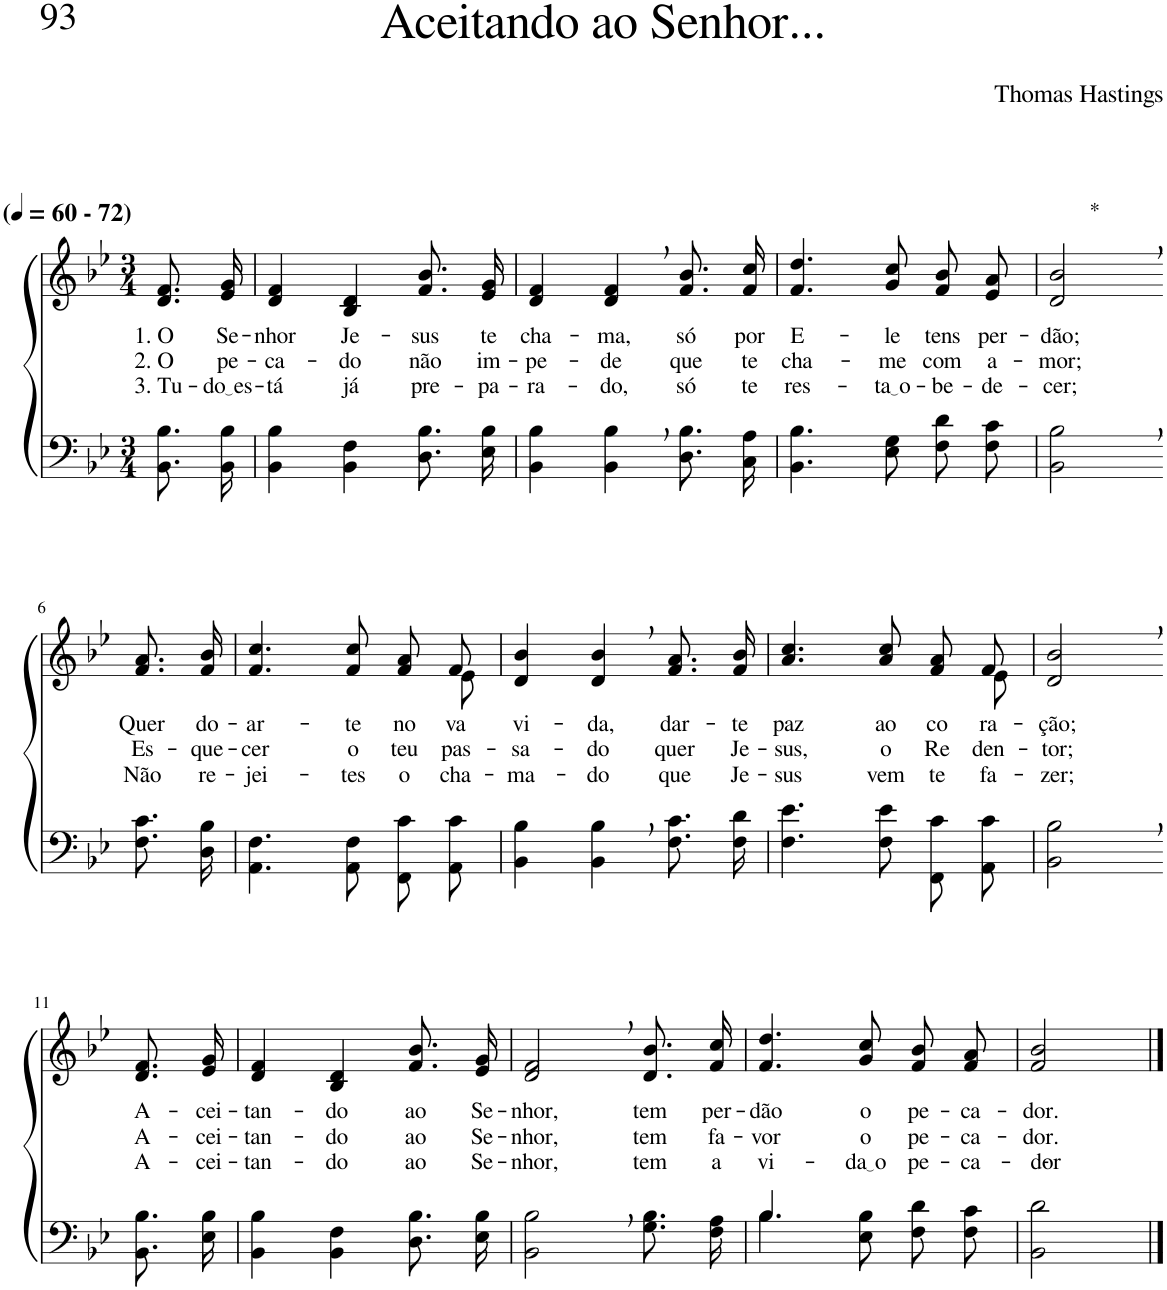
**kern	**kern	**text	**text	**text
*part2	*part1	*part1	*part1	*part1
*staff2	*staff1	*staff1	*staff1	*staff1
*I"Parte III e IV	*I"Parte I e II	*	*	*
*clefF4	*clefG2	*	*	*
*k[b-e-]	*k[b-e-]	*	*	*
*M3/4	*M3/4	*	*	*
*MM60	*MM60	*	*	*
=1	=1	=1	=1	=1
!	!LO:TX:a:B:t=(	!	!	!
!	!LO:TX:a:B:t=- 72)	!	!	!
!	!	!LO:LY:b	!LO:LY:b	!LO:LY:b
8.BB-\ 8.B-\L	8.d/ 8.f/L	1. O	2. O	3. Tu-
!	!	!LO:LY:b	!LO:LY:b	!LO:LY:b
16BB-\ 16B-\Jk	16e-/ 16g/Jk	Se-	pe-	do es
=2	=2	=2	=2	=2
!	!	!LO:LY:b	!LO:LY:b	!LO:LY:b
4BB-\ 4B-\	4d/ 4f/	-nhor	-ca-	-tá
!	!	!LO:LY:b	!LO:LY:b	!LO:LY:b
4BB-\ 4F\	4B-/ 4d/	Je-	-do	já
!	!	!LO:LY:b	!LO:LY:b	!LO:LY:b
8.D\ 8.B-\L	8.f/ 8.b-/L	-sus	não	pre-
!	!	!LO:LY:b	!LO:LY:b	!LO:LY:b
16E-\ 16B-\Jk	16e-/ 16g/Jk	te	im-	-pa-
=3	=3	=3	=3	=3
!	!	!LO:LY:b	!LO:LY:b	!LO:LY:b
4BB-\ 4B-\	4d/ 4f/	cha-	-pe-	-ra-
!	!	!LO:LY:b	!LO:LY:b	!LO:LY:b
4BB-\, 4B-\,	4d/, 4f/,	-ma,	-de	-do,
!	!	!LO:LY:b	!LO:LY:b	!LO:LY:b
8.D\ 8.B-\L	8.f/ 8.b-/L	só	que	só
!	!	!LO:LY:b	!LO:LY:b	!LO:LY:b
16C\ 16A\Jk	16f/ 16cc/Jk	por	te	te
=4	=4	=4	=4	=4
!	!	!LO:LY:b	!LO:LY:b	!LO:LY:b
4.BB-\ 4.B-\	4.f/ 4.dd/	E-	cha-	res-
!	!	!LO:LY:b	!LO:LY:b	!LO:LY:b
8E-\ 8G\	8g/ 8cc/	-le	-me	ta o
!	!	!LO:LY:b	!LO:LY:b	!LO:LY:b
8F\ 8d\L	8f/ 8b-/L	tens	com	-be-
!	!	!LO:LY:b	!LO:LY:b	!LO:LY:b
8F\ 8c\J	8e-/ 8a/J	per-	a-	-de-
=5	=5	=5	=5	=5
!	!LO:TX:a:t=*	!	!	!
!	!	!LO:LY:b	!LO:LY:b	!LO:LY:b
2BB-\, 2B-\,	2d/, 2b-/,	-dão;	-mor;	-cer;
!!LO:LB:g=z
=6-	=6-	=6-	=6-	=6-
!	!	!LO:LY:b	!LO:LY:b	!LO:LY:b
8.F\ 8.c\L	8.f/ 8.a/L	Quer	Es-	Não
!	!	!LO:LY:b	!LO:LY:b	!LO:LY:b
16D\ 16B-\Jk	16f/ 16b-/Jk	do-	-que-	re-
=7	=7	=7	=7	=7
!	!	!LO:LY:b	!LO:LY:b	!LO:LY:b
*	*^	*	*	*
4.AA\ 4.F\	4.f/ 4.cc/	8ryy	-ar-	-cer	-jei-
!	!	!	!LO:LY:b	!LO:LY:b	!LO:LY:b
*	*v	*v	*	*	*
8AA\ 8F\	8f/ 8cc/	-te	o	-tes
!	!	!LO:LY:b	!LO:LY:b	!LO:LY:b
8FF\ 8c\L	8f/ 8a/L	no-	teu	o
*	*^	*	*	*
!	!	!	!LO:LY:b	!LO:LY:b	!LO:LY:b
8AA\ 8c\J	8f/J	8e-\	-va	pas-	cha-
=8	=8	=8	=8	=8	=8
!	!	!	!LO:LY:b	!LO:LY:b	!LO:LY:b
*	*v	*v	*	*	*
4BB-\ 4B-\	4d/ 4b-/	vi-	-sa-	-ma-
!	!	!LO:LY:b	!LO:LY:b	!LO:LY:b
4BB-\, 4B-\,	4d/, 4b-/,	-da,	-do	-do
!	!	!LO:LY:b	!LO:LY:b	!LO:LY:b
8.F\ 8.c\L	8.f/ 8.a/L	dar-	quer	que
!	!	!LO:LY:b	!LO:LY:b	!LO:LY:b
16F\ 16d\Jk	16f/ 16b-/Jk	-te	Je-	Je-
=9	=9	=9	=9	=9
!	!	!LO:LY:b	!LO:LY:b	!LO:LY:b
*	*^	*	*	*
4.F\ 4.e-\	4.a/ 4.cc/	8ryy	paz	-sus,	-sus
!	!	!	!LO:LY:b	!LO:LY:b	!LO:LY:b
*	*v	*v	*	*	*
8F\ 8e-\	8a/ 8cc/	ao	o	vem
!	!	!LO:LY:b	!LO:LY:b	!LO:LY:b
8FF\ 8c\L	8f/ 8a/L	co-	Re-	te
*	*^	*	*	*
!	!	!	!LO:LY:b	!LO:LY:b	!LO:LY:b
8AA\ 8c\J	8f/J	8e-\	-ra-	-den-	fa-
=10	=10	=10	=10	=10	=10
!	!	!	!LO:LY:b	!LO:LY:b	!LO:LY:b
*	*v	*v	*	*	*
2BB-\, 2B-\,	2d/, 2b-/,	-ção;	-tor;	-zer;
!!LO:LB:g=z
=11-	=11-	=11-	=11-	=11-
!	!	!LO:LY:b	!LO:LY:b	!LO:LY:b
8.BB-\ 8.B-\L	8.d/ 8.f/L	A-	A-	A-
!	!	!LO:LY:b	!LO:LY:b	!LO:LY:b
16E-\ 16B-\Jk	16e-/ 16g/Jk	-cei-	-cei-	-cei-
=12	=12	=12	=12	=12
!	!	!LO:LY:b	!LO:LY:b	!LO:LY:b
4BB-\ 4B-\	4d/ 4f/	-tan-	-tan-	-tan-
!	!	!LO:LY:b	!LO:LY:b	!LO:LY:b
4BB-\ 4F\	4B-/ 4d/	-do	-do	-do
!	!	!LO:LY:b	!LO:LY:b	!LO:LY:b
8.D\ 8.B-\L	8.f/ 8.b-/L	ao	ao	ao
!	!	!LO:LY:b	!LO:LY:b	!LO:LY:b
16E-\ 16B-\Jk	16e-/ 16g/Jk	Se-	Se-	Se-
=13	=13	=13	=13	=13
!	!	!LO:LY:b	!LO:LY:b	!LO:LY:b
2BB-\, 2B-\,	2d/, 2f/,	-nhor,	-nhor,	-nhor,
!	!	!LO:LY:b	!LO:LY:b	!LO:LY:b
8.G\ 8.B-\L	8.d/ 8.b-/L	tem	tem	tem
!	!	!LO:LY:b	!LO:LY:b	!LO:LY:b
16F\ 16A\Jk	16f/ 16cc/Jk	per-	fa-	a
=14	=14	=14	=14	=14
*^	*	*	*	*
!	!	!	!LO:LY:b	!LO:LY:b	!LO:LY:b
4.B-/	4.B-\	4.f/ 4.dd/	-dão	-vor	vi-
!	!	!	!LO:LY:b	!LO:LY:b	!LO:LY:b
4.ryy	8E-\ 8B-\	8g/ 8cc/	o	o	da o
!	!	!	!LO:LY:b	!LO:LY:b	!LO:LY:b
.	8F\ 8d\L	8f/ 8b-/L	pe-	pe-	pe-
!	!	!	!LO:LY:b	!LO:LY:b	!LO:LY:b
.	8F\ 8c\J	8f/ 8a/J	-ca-	-ca-	-ca-
=15	=15	=15	=15	=15	=15
!	!	!	!LO:LY:b	!LO:LY:b	!LO:LY:b
*v	*v	*	*	*	*
2BB-\ 2d\	2f/ 2b-/	-dor.	-dor.	-dor-
==	==	==	==	==
*-	*-	*-	*-	*-
